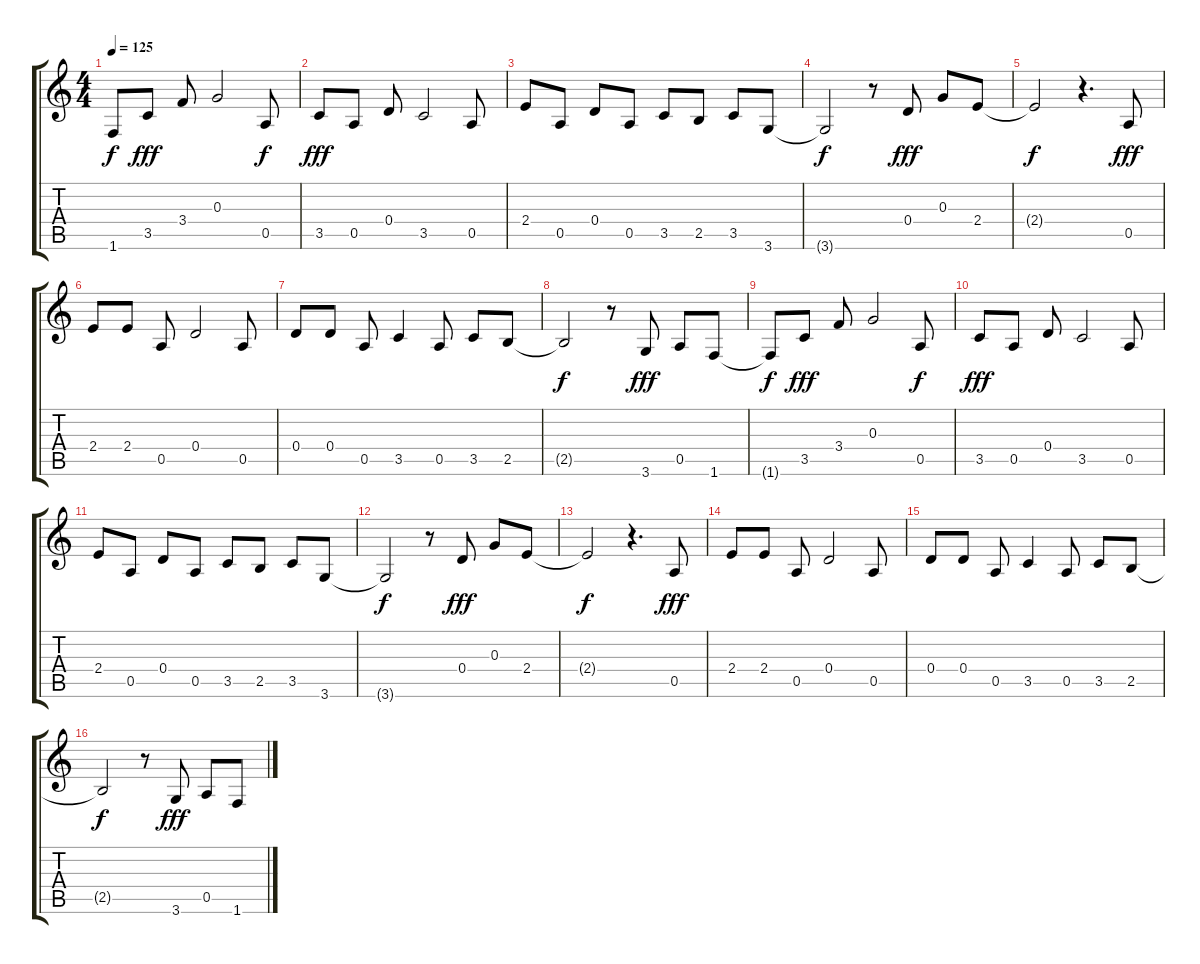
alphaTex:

\track "" {instrument electricguitarmuted}
\staff {score tabs}
\tuning (E4 B3 G3 D3 A2 E2) {hide}
\ts (4 4)
\tempo 125
\clef g2
\ks c
1.6{t}.8{dy f} 3.5.8{dy fff} 3.4.8 0.3.2 0.5.8{dy f} |
3.5.8{dy fff} 0.5.8 0.4.8 3.5.2 0.5.8 |
2.4.8 0.5.8 0.4.8 0.5.8 3.5.8 2.5.8 3.5.8 3.6.8 |
3.6{t}.2{dy f} r.8 0.4.8{dy fff} 0.3.8 2.4.8 |
2.4{t}.2{dy f} r.4{d} 0.5.8{dy fff} |
2.4.8 2.4.8 0.5.8 0.4.2 0.5.8 |
0.4.8 0.4.8 0.5.8 3.5.4 0.5.8 3.5.8 2.5.8 |
2.5{t}.2{dy f} r.8 3.6.8{dy fff} 0.5.8 1.6.8 |
1.6{t}.8{dy f} 3.5.8{dy fff} 3.4.8 0.3.2 0.5.8{dy f} |
3.5.8{dy fff} 0.5.8 0.4.8 3.5.2 0.5.8 |
2.4.8 0.5.8 0.4.8 0.5.8 3.5.8 2.5.8 3.5.8 3.6.8 |
3.6{t}.2{dy f} r.8 0.4.8{dy fff} 0.3.8 2.4.8 |
2.4{t}.2{dy f} r.4{d} 0.5.8{dy fff} |
2.4.8 2.4.8 0.5.8 0.4.2 0.5.8 |
0.4.8 0.4.8 0.5.8 3.5.4 0.5.8 3.5.8 2.5.8 |
2.5{t}.2{dy f} r.8 3.6.8{dy fff} 0.5.8 1.6.8
